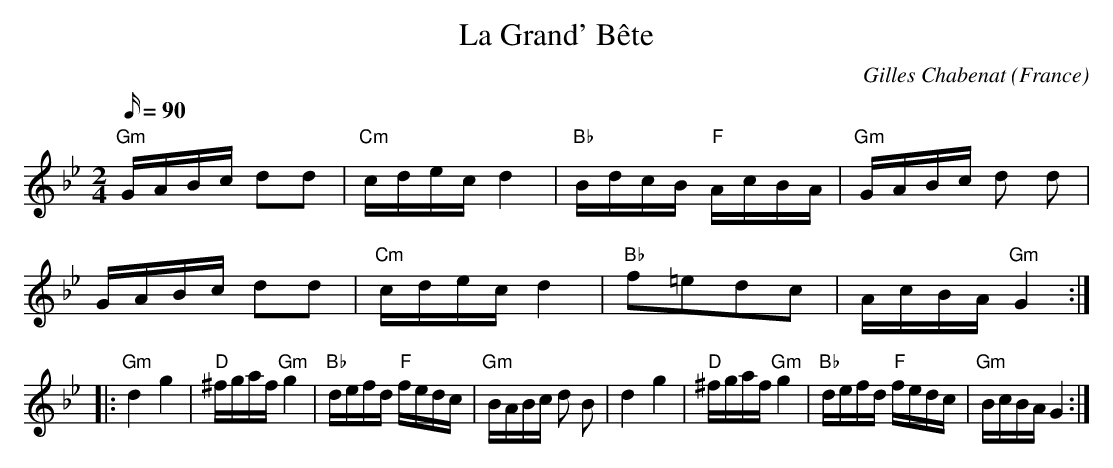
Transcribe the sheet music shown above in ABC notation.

X:1
T:La Grand' Bête
C:Gilles Chabenat
L:1/16
M:2/4
O:France
Q:90
K:G minor
"Gm" GABc d2d2 |"Cm" cdec d4 | "Bb" BdcB "F" AcBA |"Gm" GABc d2 d2 |!
GABc d2d2 | "Cm" cdec d4 |  "Bb" f2=e2d2c2 | AcBA "Gm" G4 :|!
|: "Gm"  d4g4 | "D"^fgaf "Gm" g4 | "Bb"defd "F" fedc | "Gm" BABc d2 B2 |
d4 g4 |"D" ^fgaf "Gm" g4 | "Bb" defd "F" fedc | "Gm" BcBA G4 :|
